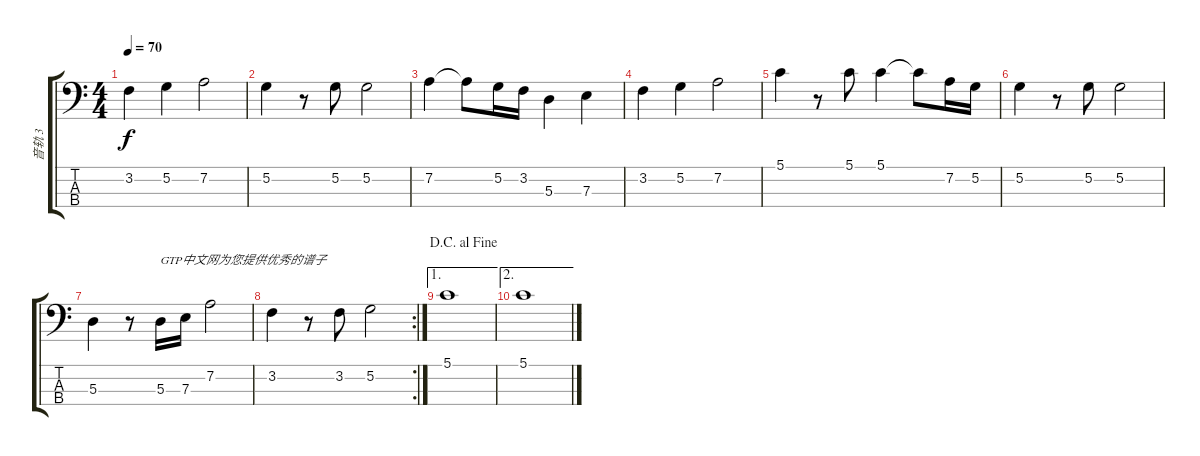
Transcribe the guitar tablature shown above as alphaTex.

\track ("音轨 3" "音轨 3") {instrument electricbassfinger}
\staff {score tabs}
\tuning (G2 D2 A1 E1) {hide}
\ts (4 4)
\tempo 70
\clef f4
\ks c
3.2.4{dy f} 5.2.4 7.2.2 |
5.2.4 r.8 5.2.8 5.2.2 |
7.2.4 7.2{t}.8 5.2.16 3.2.16 5.3.4 7.3.4 |
3.2.4 5.2.4 7.2.2 |
5.1.4 r.8 5.1.8 5.1.4 5.1{t}.8 7.2.16 5.2.16 |
5.2.4 r.8 5.2.8 5.2.2 |
5.3.4 r.8 5.3.16{txt "GTP中文网为您提供优秀的谱子"} 7.3.16 7.2.2 |
\rc 2
3.2.4 r.8 3.2.8 5.2.2 |
\ae 1
\jump dacapoalfine
5.1.1 |
\ae 2
5.1.1
